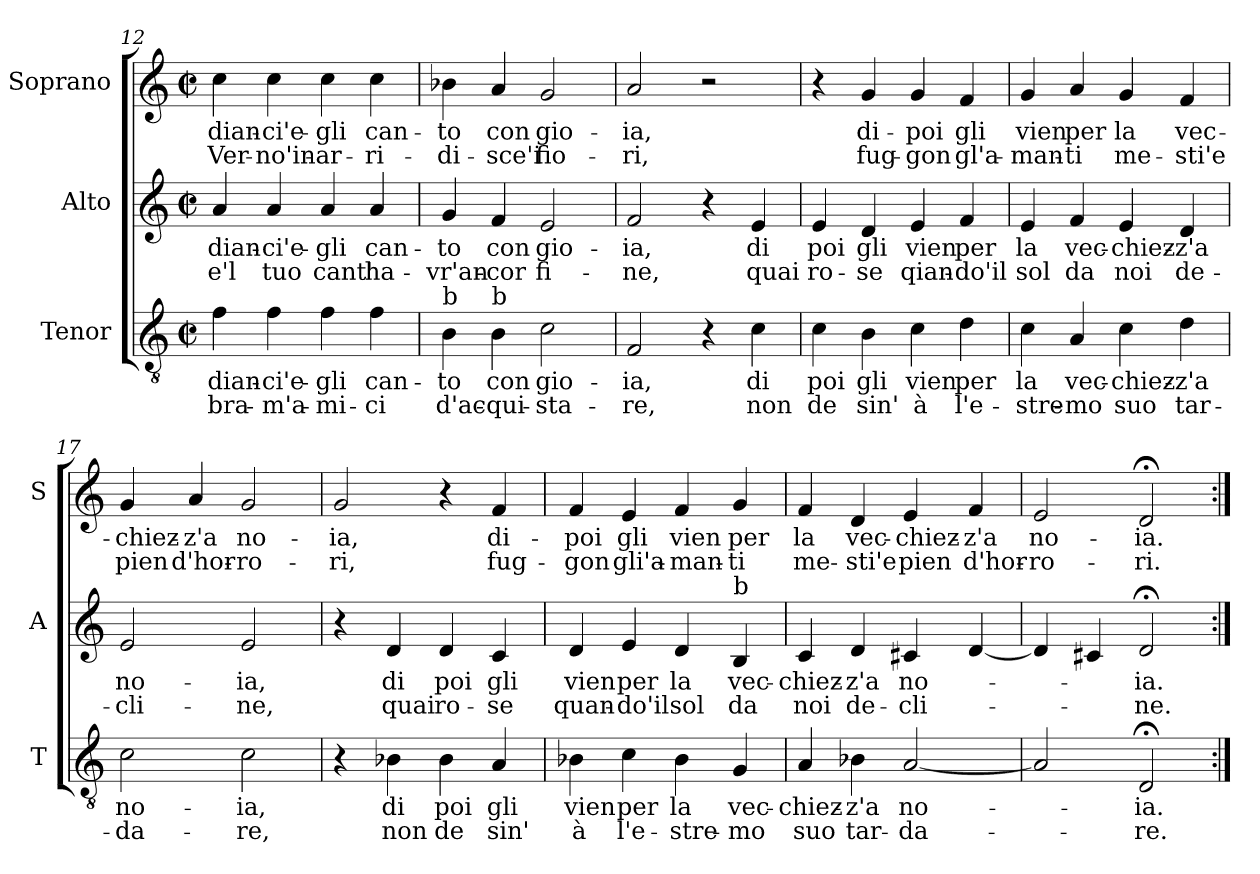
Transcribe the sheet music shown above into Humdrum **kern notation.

**kern	**text	**text	**kern	**text	**text	**kern	**text	**text
*part3	*part3	*part3	*part2	*part2	*part2	*part1	*part1	*part1
*staff3	*staff3	*staff3	*staff2	*staff2	*staff2	*staff1	*staff1	*staff1
*I"Tenor	*	*	*I"Alto	*	*	*I"Soprano	*	*
*I'T	*	*	*I'A	*	*	*I'S	*	*
*clefGv2	*	*	*clefG2	*	*	*clefG2	*	*
*k[]	*	*	*k[]	*	*	*k[]	*	*
*C:	*	*	*C:	*	*	*C:	*	*
*M2/2	*	*	*M2/2	*	*	*M2/2	*	*
*met(c|)	*	*	*met(c|)	*	*	*met(c|)	*	*
=12	=12	=12	=12	=12	=12	=12	=12	=12
!	!LO:LY:b	!LO:LY:b	!	!LO:LY:b	!LO:LY:b	!	!LO:LY:b	!LO:LY:b
4f\	dian-	bra-	4a/	dian-	e'l	4cc\	dian-	Ver-
!	!LO:LY:b	!LO:LY:b	!	!LO:LY:b	!LO:LY:b	!	!LO:LY:b	!LO:LY:b
4f\	-ci'e-	-m'a-	4a/	-ci'e-	tuo	4cc\	-ci'e-	-no'in-
!	!LO:LY:b	!LO:LY:b	!	!LO:LY:b	!LO:LY:b	!	!LO:LY:b	!LO:LY:b
4f\	-gli	-mi-	4a/	-gli	cant'	4cc\	-gli	-ar-
!	!LO:LY:b	!LO:LY:b	!	!LO:LY:b	!LO:LY:b	!	!LO:LY:b	!LO:LY:b
4f\	can-	-ci	4a/	can-	ha-	4cc\	can-	-ri-
!!LO:LB:g=z
=13	=13	=13	=13	=13	=13	=13	=13	=13
!LO:TX:a:t=b	!	!	!	!	!	!	!	!
!	!LO:LY:b	!LO:LY:b	!	!LO:LY:b	!LO:LY:b	!	!LO:LY:b	!LO:LY:b
4B\	-to	d'ac-	4g/	-to	-vr'an-	4b-X\	-to	-di-
!LO:TX:a:t=b	!	!	!	!	!	!	!	!
!	!LO:LY:b	!LO:LY:b	!	!LO:LY:b	!LO:LY:b	!	!LO:LY:b	!LO:LY:b
4B\	con	-qui-	4f/	con	-cor	4a/	con	-sce'i
!	!LO:LY:b	!LO:LY:b	!	!LO:LY:b	!LO:LY:b	!	!LO:LY:b	!LO:LY:b
2c\	gio-	-sta-	2e/	gio-	fi-	2g/	gio-	fio-
=14	=14	=14	=14	=14	=14	=14	=14	=14
!	!LO:LY:b	!LO:LY:b	!	!LO:LY:b	!LO:LY:b	!	!LO:LY:b	!LO:LY:b
2F/	-ia,	-re,	2f/	-ia,	-ne,	2a/	-ia,	-ri,
4r	.	.	4r	.	.	2r	.	.
!	!LO:LY:b	!LO:LY:b	!	!LO:LY:b	!LO:LY:b	!	!	!
4c\	di	non	4e/	di	quai	.	.	.
=15	=15	=15	=15	=15	=15	=15	=15	=15
!	!LO:LY:b	!LO:LY:b	!	!LO:LY:b	!LO:LY:b	!	!	!
4c\	poi	de	4e/	poi	ro-	4r	.	.
!	!LO:LY:b	!LO:LY:b	!	!LO:LY:b	!LO:LY:b	!	!LO:LY:b	!LO:LY:b
4B\	gli	sin'	4d/	gli	-se	4g/	di-	fug-
!	!LO:LY:b	!LO:LY:b	!	!LO:LY:b	!LO:LY:b	!	!LO:LY:b	!LO:LY:b
4c\	vien	à	4e/	vien	qian-	4g/	-poi	-gon
!	!LO:LY:b	!LO:LY:b	!	!LO:LY:b	!LO:LY:b	!	!LO:LY:b	!LO:LY:b
4d\	per	l'e-	4f/	per	-do'il	4f/	gli	gl'a-
=16	=16	=16	=16	=16	=16	=16	=16	=16
!	!LO:LY:b	!LO:LY:b	!	!LO:LY:b	!LO:LY:b	!	!LO:LY:b	!LO:LY:b
4c\	la	-stre-	4e/	la	sol	4g/	vien	-man-
!	!LO:LY:b	!LO:LY:b	!	!LO:LY:b	!LO:LY:b	!	!LO:LY:b	!LO:LY:b
4A/	vec-	-mo	4f/	vec-	da	4a/	per	-ti
!	!LO:LY:b	!LO:LY:b	!	!LO:LY:b	!LO:LY:b	!	!LO:LY:b	!LO:LY:b
4c\	-chiez-	suo	4e/	-chiez-	noi	4g/	la	me-
!	!LO:LY:b	!LO:LY:b	!	!LO:LY:b	!LO:LY:b	!	!LO:LY:b	!LO:LY:b
4d\	-z'a	tar-	4d/	-z'a	de-	4f/	vec-	-sti'e
!!LO:LB:g=z
=17	=17	=17	=17	=17	=17	=17	=17	=17
!	!LO:LY:b	!LO:LY:b	!	!LO:LY:b	!LO:LY:b	!	!LO:LY:b	!LO:LY:b
2c\	no-	-da-	2e/	no-	-cli-	4g/	-chiez-	pien
!	!	!	!	!	!	!	!LO:LY:b	!LO:LY:b
.	.	.	.	.	.	4a/	-z'a	d'hor-
!	!LO:LY:b	!LO:LY:b	!	!LO:LY:b	!LO:LY:b	!	!LO:LY:b	!LO:LY:b
2c\	-ia,	-re,	2e/	-ia,	-ne,	2g/	no-	-ro-
=18	=18	=18	=18	=18	=18	=18	=18	=18
!	!	!	!	!	!	!	!LO:LY:b	!LO:LY:b
4r	.	.	4r	.	.	2g/	-ia,	-ri,
!	!LO:LY:b	!LO:LY:b	!	!LO:LY:b	!LO:LY:b	!	!	!
4B-X\	di	non	4d/	di	quai	.	.	.
!	!LO:LY:b	!LO:LY:b	!	!LO:LY:b	!LO:LY:b	!	!	!
4B-\	poi	de	4d/	poi	ro-	4r	.	.
!	!LO:LY:b	!LO:LY:b	!	!LO:LY:b	!LO:LY:b	!	!LO:LY:b	!LO:LY:b
4A/	gli	sin'	4c/	gli	-se	4f/	di-	fug-
=19	=19	=19	=19	=19	=19	=19	=19	=19
!	!LO:LY:b	!LO:LY:b	!	!LO:LY:b	!LO:LY:b	!	!LO:LY:b	!LO:LY:b
4B-X\	vien	à	4d/	vien	quan-	4f/	-poi	-gon
!	!LO:LY:b	!LO:LY:b	!	!LO:LY:b	!LO:LY:b	!	!LO:LY:b	!LO:LY:b
4c\	per	l'e-	4e/	per	-do'il	4e/	gli	gli'a-
!	!LO:LY:b	!LO:LY:b	!	!LO:LY:b	!LO:LY:b	!	!LO:LY:b	!LO:LY:b
4B-\	la	-stre-	4d/	la	sol	4f/	vien	-man-
!	!	!	!LO:TX:a:t=b	!	!	!	!	!
!	!LO:LY:b	!LO:LY:b	!	!LO:LY:b	!LO:LY:b	!	!LO:LY:b	!LO:LY:b
4G/	vec-	-mo	4B/	vec-	da	4g/	per	-ti
=20	=20	=20	=20	=20	=20	=20	=20	=20
!	!LO:LY:b	!LO:LY:b	!	!LO:LY:b	!LO:LY:b	!	!LO:LY:b	!LO:LY:b
4A/	-chiez-	suo	4c/	-chiez-	noi	4f/	la	me-
!	!LO:LY:b	!LO:LY:b	!	!LO:LY:b	!LO:LY:b	!	!LO:LY:b	!LO:LY:b
4B-X\	-z'a	tar-	4d/	-z'a	de-	4d/	vec-	-sti'e
!	!LO:LY:b	!LO:LY:b	!	!LO:LY:b	!LO:LY:b	!	!LO:LY:b	!LO:LY:b
[2A/	no-	-da-	4c#X/	no-	-cli-	4e/	-chiez-	pien
!	!	!	!	!	!	!	!LO:LY:b	!LO:LY:b
.	.	.	[4d/	.	.	4f/	-z'a	d'hor-
=21	=21	=21	=21	=21	=21	=21	=21	=21
!	!	!	!	!	!	!	!LO:LY:b	!LO:LY:b
2A/]	.	.	4d/]	.	.	2e/	no-	-ro-
.	.	.	4c#X/	.	.	.	.	.
!	!LO:LY:b	!LO:LY:b	!	!LO:LY:b	!LO:LY:b	!	!LO:LY:b	!LO:LY:b
2D;</	-ia.	-re.	2d;</	-ia.	-ne.	2d;</	-ia.	-ri.
=:|!	=:|!	=:|!	=:|!	=:|!	=:|!	=:|!	=:|!	=:|!
*-	*-	*-	*-	*-	*-	*-	*-	*-
